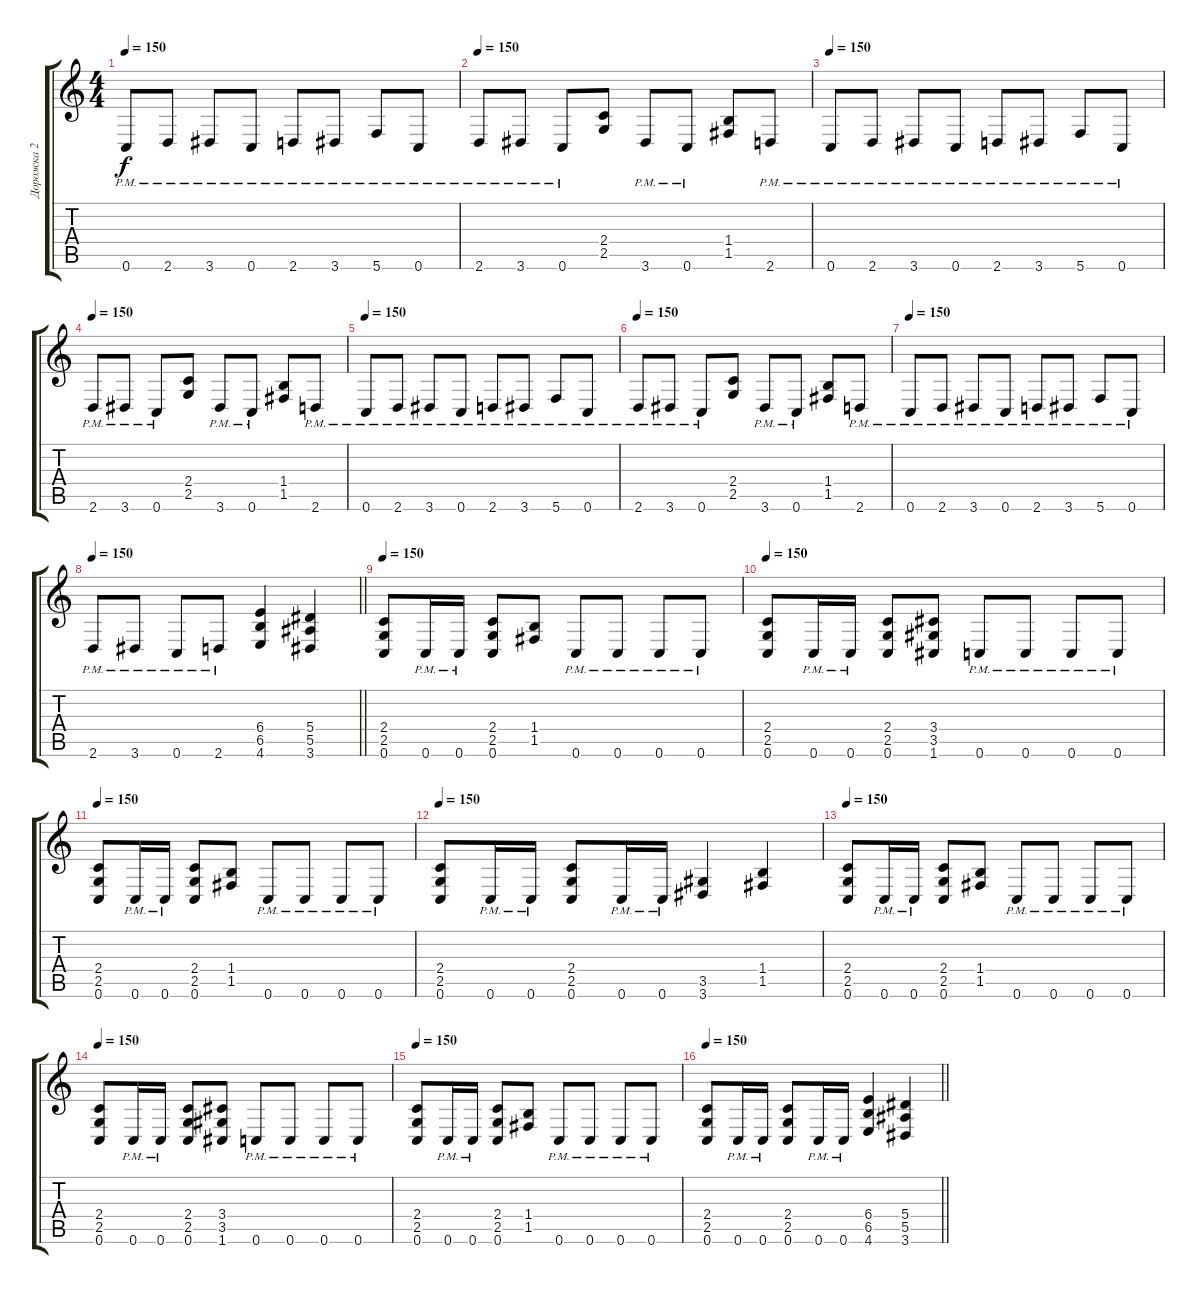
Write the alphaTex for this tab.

\track ("Дорожка 2" "Дорожка 2") {instrument distortionguitar}
\staff {score tabs}
\tuning (C4 G3 Eb3 Bb2 F2 C2) {hide}
\ts (4 4)
\tempo 150
\clef g2
\ks c
0.6{pm}.8{dy f} 2.6{pm}.8 3.6{pm}.8 0.6{pm}.8 2.6{pm}.8 3.6{pm}.8 5.6{pm}.8 0.6{pm}.8 |
\tempo 150
2.6{pm}.8 3.6{pm}.8 0.6{pm}.8 (2.4 2.5).8 3.6{pm}.8 0.6{pm}.8 (1.4 1.5).8 2.6{pm}.8 |
\tempo 150
0.6{pm}.8 2.6{pm}.8 3.6{pm}.8 0.6{pm}.8 2.6{pm}.8 3.6{pm}.8 5.6{pm}.8 0.6{pm}.8 |
\tempo 150
2.6{pm}.8 3.6{pm}.8 0.6{pm}.8 (2.4 2.5).8 3.6{pm}.8 0.6{pm}.8 (1.4 1.5).8 2.6{pm}.8 |
\tempo 150
0.6{pm}.8 2.6{pm}.8 3.6{pm}.8 0.6{pm}.8 2.6{pm}.8 3.6{pm}.8 5.6{pm}.8 0.6{pm}.8 |
\tempo 150
2.6{pm}.8 3.6{pm}.8 0.6{pm}.8 (2.4 2.5).8 3.6{pm}.8 0.6{pm}.8 (1.4 1.5).8 2.6{pm}.8 |
\tempo 150
0.6{pm}.8 2.6{pm}.8 3.6{pm}.8 0.6{pm}.8 2.6{pm}.8 3.6{pm}.8 5.6{pm}.8 0.6{pm}.8 |
\tempo 150
\barLineRight lightlight
2.6{pm}.8 3.6{pm}.8 0.6{pm}.8 2.6{pm}.8 (6.4 6.5 4.6).4 (5.4 5.5 3.6).4 |
\tempo 150
(2.4 2.5 0.6).8 0.6{pm}.16 0.6{pm}.16 (2.4 2.5 0.6).8 (1.4 1.5).8 0.6{pm}.8 0.6{pm}.8 0.6{pm}.8 0.6{pm}.8 |
\tempo 150
(2.4 2.5 0.6).8 0.6{pm}.16 0.6{pm}.16 (2.4 2.5 0.6).8 (3.4 3.5 1.6).8 0.6{pm}.8 0.6{pm}.8 0.6{pm}.8 0.6{pm}.8 |
\tempo 150
(2.4 2.5 0.6).8 0.6{pm}.16 0.6{pm}.16 (2.4 2.5 0.6).8 (1.4 1.5).8 0.6{pm}.8 0.6{pm}.8 0.6{pm}.8 0.6{pm}.8 |
\tempo 150
(2.4 2.5 0.6).8 0.6{pm}.16 0.6{pm}.16 (2.4 2.5 0.6).8 0.6{pm}.16 0.6{pm}.16 (3.5 3.6).4 (1.4 1.5).4 |
\tempo 150
(2.4 2.5 0.6).8 0.6{pm}.16 0.6{pm}.16 (2.4 2.5 0.6).8 (1.4 1.5).8 0.6{pm}.8 0.6{pm}.8 0.6{pm}.8 0.6{pm}.8 |
\tempo 150
(2.4 2.5 0.6).8 0.6{pm}.16 0.6{pm}.16 (2.4 2.5 0.6).8 (3.4 3.5 1.6).8 0.6{pm}.8 0.6{pm}.8 0.6{pm}.8 0.6{pm}.8 |
\tempo 150
(2.4 2.5 0.6).8 0.6{pm}.16 0.6{pm}.16 (2.4 2.5 0.6).8 (1.4 1.5).8 0.6{pm}.8 0.6{pm}.8 0.6{pm}.8 0.6{pm}.8 |
\tempo 150
\barLineRight lightlight
(2.4 2.5 0.6).8 0.6{pm}.16 0.6{pm}.16 (2.4 2.5 0.6).8 0.6{pm}.16 0.6{pm}.16 (6.4 6.5 4.6).4 (5.4 5.5 3.6).4
